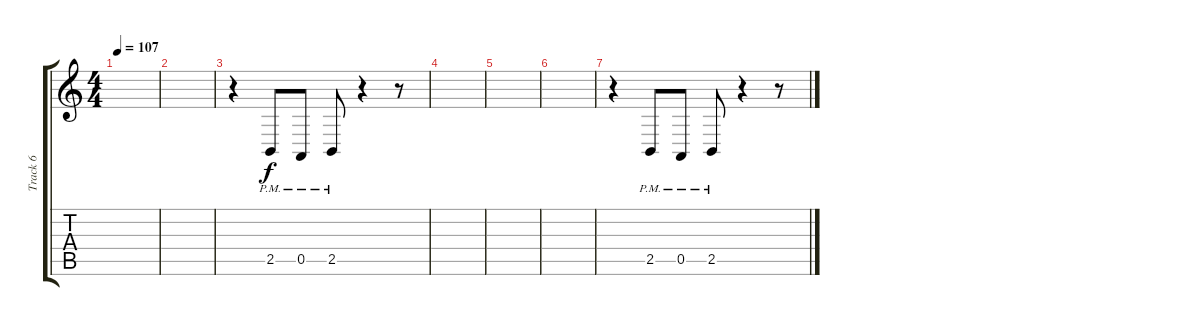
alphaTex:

\track ("Track 6" "Track 6") {instrument tuba}
\staff {score tabs}
\tuning (E4 B3 G3 D3 A2 E2) {hide}
\ts (4 4)
\tempo 107
\clef g2
\ks c
|
|
r.4 2.5{pm}.8 0.5{pm}.8 2.5{pm}.8 r.4 r.8 |
|
|
|
r.4 2.5{pm}.8 0.5{pm}.8 2.5{pm}.8 r.4 r.8
